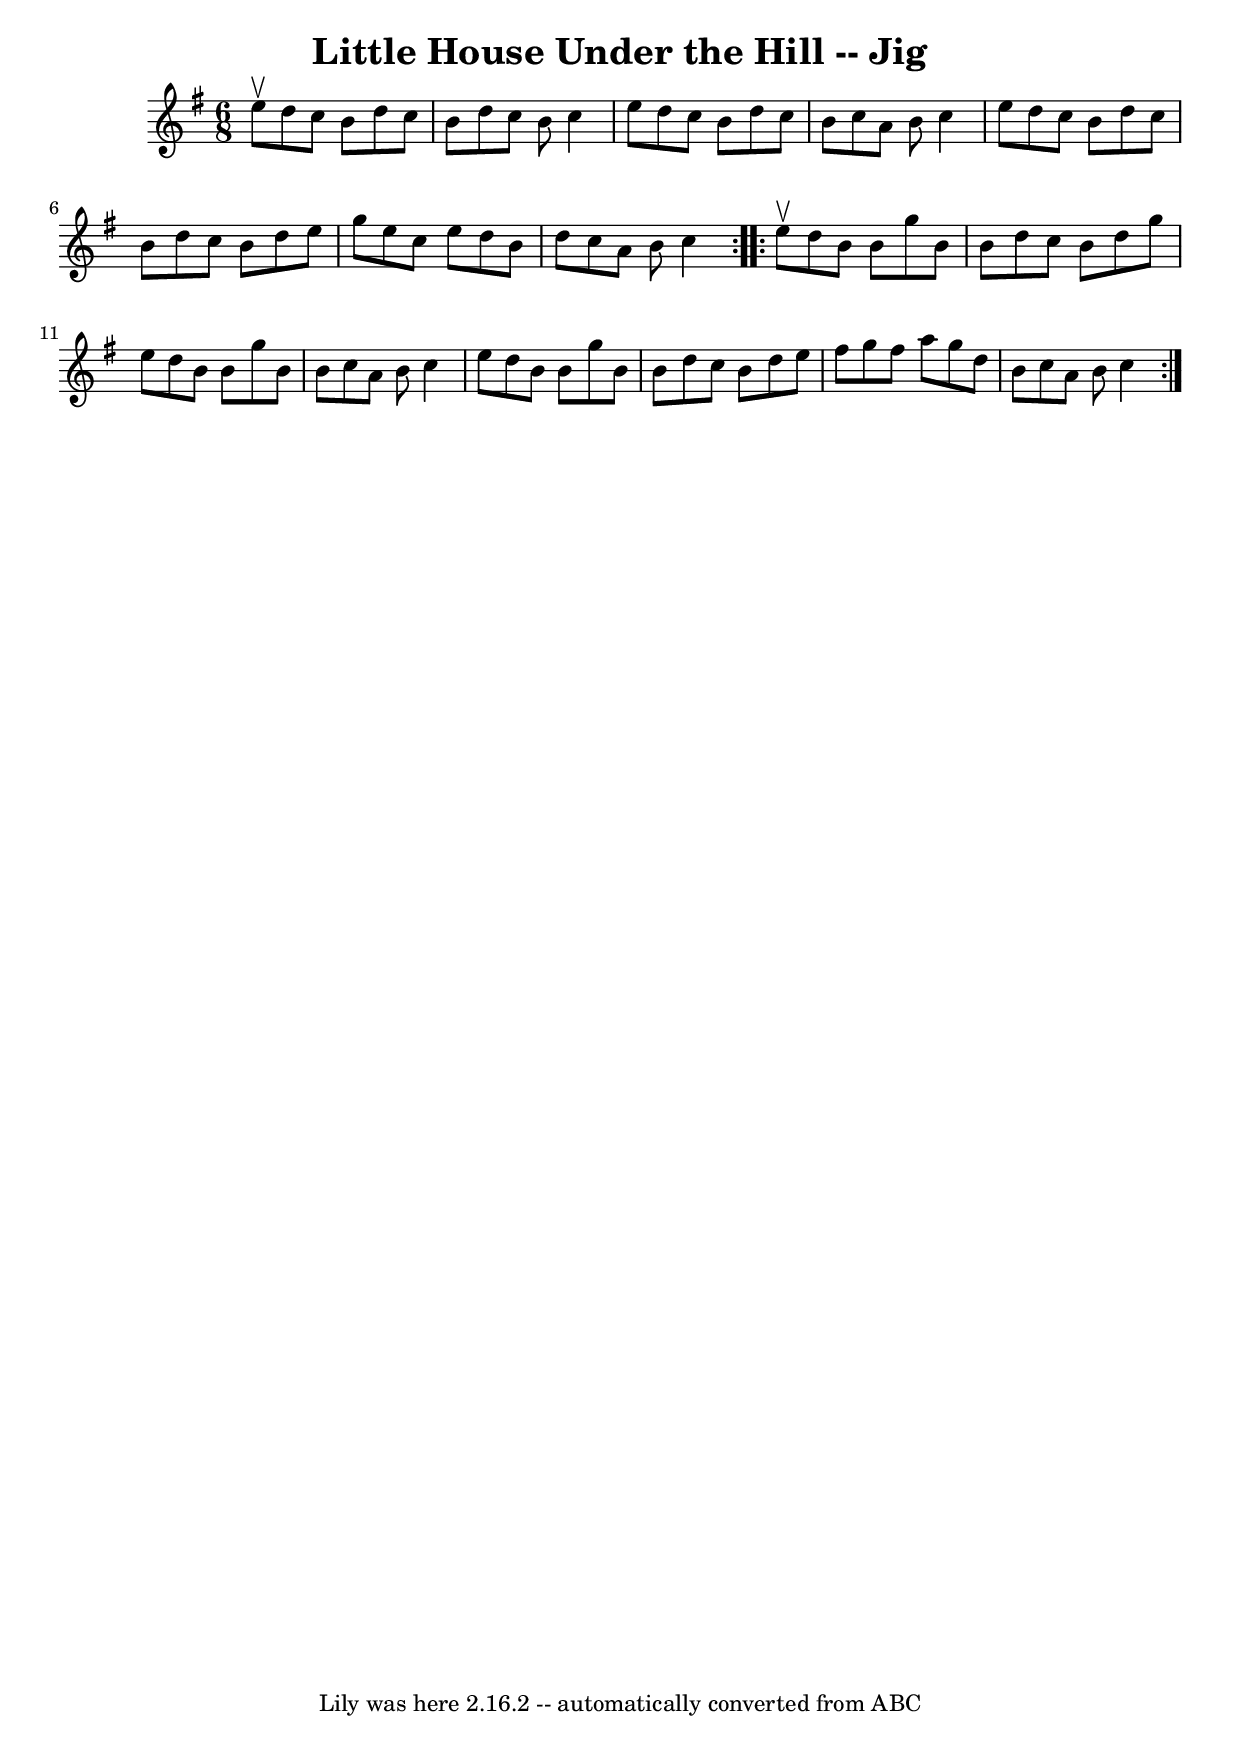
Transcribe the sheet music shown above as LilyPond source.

\version "2.16.2"
\include "Mammoth.ily"
\header {
  %% book = "Ryan's Mammoth Collection"
 crossRefNumber = "1"
 footnotes = "\\\\87 447"
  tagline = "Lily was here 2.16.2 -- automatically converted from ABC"
  title = "Little House Under the Hill -- Jig"

}
voicedefault =  {



  \repeat volta 2 {

    \time 6/8 
    \key g \major e''8^\upbow  |
 d''8 c''8 b'8 d''8 c''8 b'8     |
 d''8 c''8 b'8 c''4 e''8    |
 d''8 c''8 b'8 d''8 c''8 b'8     |
 c''8 a'8 b'8 c''4 e''8     |
 d''8 c''8 b'8 d''8 c''8 b'8     |
 d''8 c''8 b'8 d''8 e''8 g''8    |
 e''8 c''8 e''8 d''8 b'8 d''8     |
 c''8 a'8 b'8 c''4  
  } 
  
  \repeat volta 2 { e''8^\upbow  |
 d''8 b'8 b'8 g''8 b'8 b'8     |
 d''8 c''8 b'8 d''8 g''8 e''8     |
 d''8 b'8 b'8 g''8 b'8 b'8    |
 c''8 a'8 b'8 c''4 e''8     |
 d''8 b'8 b'8 g''8 b'8 b'8    |
 d''8 c''8 b'8 d''8 e''8 fs''8    |
 g''8 fs''8 a''8 g''8 d''8 b'8     |
 c''8 a'8 b'8 c''4  

  }   

}

\score{
  <<

    \context Staff="default"
    {
      \voicedefault 
      
    }

  >>
  \layout {
    
  }
  \midi {
  }

}
